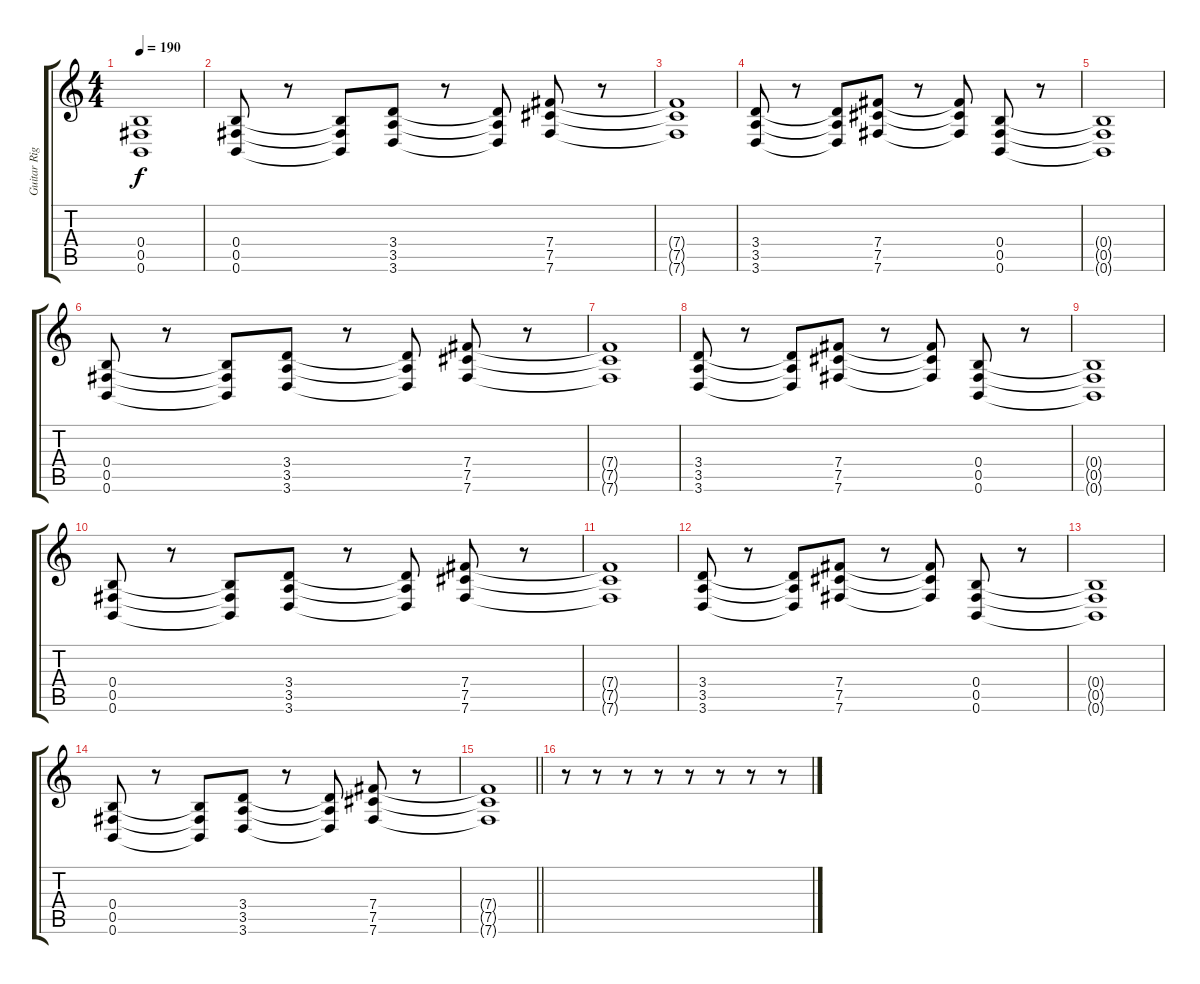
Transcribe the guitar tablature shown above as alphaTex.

\track ("Guitar Right" "Guitar Rig") {instrument distortionguitar}
\staff {score tabs}
\tuning (Db4 Ab3 E3 B2 Gb2 B1) {hide}
\ts (4 4)
\tempo 190
\clef g2
\ks c
(0.4{t} 0.5{t} 0.6{t}).1{dy f} |
(0.4 0.5 0.6).8 r.8 (0.4{t} 0.5{t} 0.6{t}).8 (3.4 3.5 3.6).8 r.8 (3.4{t} 3.5{t} 3.6{t}).8 (7.4 7.5 7.6).8 r.8 |
(7.4{t} 7.5{t} 7.6{t}).1 |
(3.4 3.5 3.6).8 r.8 (3.4{t} 3.5{t} 3.6{t}).8 (7.4 7.5 7.6).8 r.8 (7.4{t} 7.5{t} 7.6{t}).8 (0.4 0.5 0.6).8 r.8 |
(0.4{t} 0.5{t} 0.6{t}).1 |
(0.4 0.5 0.6).8 r.8 (0.4{t} 0.5{t} 0.6{t}).8 (3.4 3.5 3.6).8 r.8 (3.4{t} 3.5{t} 3.6{t}).8 (7.4 7.5 7.6).8 r.8 |
(7.4{t} 7.5{t} 7.6{t}).1 |
(3.4 3.5 3.6).8 r.8 (3.4{t} 3.5{t} 3.6{t}).8 (7.4 7.5 7.6).8 r.8 (7.4{t} 7.5{t} 7.6{t}).8 (0.4 0.5 0.6).8 r.8 |
(0.4{t} 0.5{t} 0.6{t}).1 |
(0.4 0.5 0.6).8 r.8 (0.4{t} 0.5{t} 0.6{t}).8 (3.4 3.5 3.6).8 r.8 (3.4{t} 3.5{t} 3.6{t}).8 (7.4 7.5 7.6).8 r.8 |
(7.4{t} 7.5{t} 7.6{t}).1 |
(3.4 3.5 3.6).8 r.8 (3.4{t} 3.5{t} 3.6{t}).8 (7.4 7.5 7.6).8 r.8 (7.4{t} 7.5{t} 7.6{t}).8 (0.4 0.5 0.6).8 r.8 |
(0.4{t} 0.5{t} 0.6{t}).1 |
(0.4 0.5 0.6).8 r.8 (0.4{t} 0.5{t} 0.6{t}).8 (3.4 3.5 3.6).8 r.8 (3.4{t} 3.5{t} 3.6{t}).8 (7.4 7.5 7.6).8 r.8 |
\barLineRight lightlight
(7.4{t} 7.5{t} 7.6{t}).1 |
\section ("" "")
r.8 r.8 r.8 r.8 r.8 r.8 r.8 r.8
